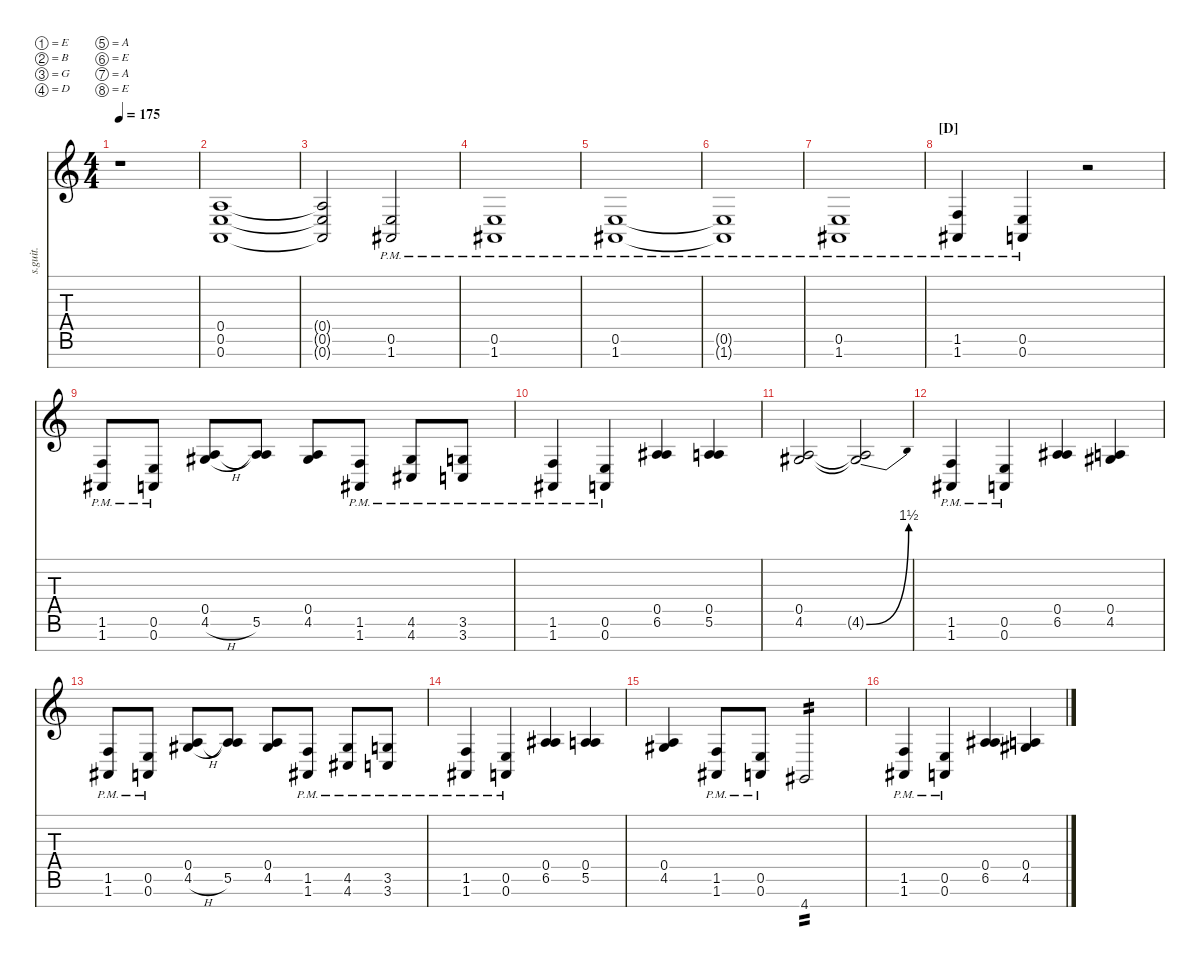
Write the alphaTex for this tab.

\defaultSystemsLayout 4
\hideDynamics
\bracketExtendMode nobrackets
\track ("Rhythm Guitar Right" "s.guit.") {instrument distortionguitar}
\staff {score tabs}
\tuning (E4 B3 G3 D3 A2 E2 A1 E1)
\ts (4 4)
\tempo 175
\clef g2
\ks c
r.1{dy ff} |
(0.5 0.6 0.7).1 |
(0.5{t} 0.6{t} 0.7{t}).2 (0.6{pm} 1.7{pm acc #}).2 |
(0.6{pm} 1.7{pm acc #}).1 |
(0.6{pm} 1.7{pm acc #}).1 |
(0.6{pm t} 1.7{pm t acc #}).1 |
(0.6{pm} 1.7{pm acc #}).1 |
\section ("D" "")
(1.6{pm} 1.7{pm acc #}).4 (0.6{pm} 0.7{pm}).4 r.2 |
(1.6{pm} 1.7{pm acc #}).8 (0.6{pm} 0.7{pm}).8 (0.5 4.6{h acc #}).8 (0.5{t} 5.6).8 (0.5 4.6{acc #}).8 (1.6{pm} 1.7{pm acc #}).8 (4.6{pm acc #} 4.7{pm acc #}).8 (3.6{pm} 3.7{pm}).8 |
(1.6{pm} 1.7{pm acc #}).4 (0.6{pm} 0.7{pm}).4 (0.5 6.6{acc #}).4 (0.5 5.6).4 |
(0.5 4.6{acc #}).2 (0.5{t} 4.6{be (bend 0 0 60 6) t acc #}).2 |
(1.6{pm} 1.7{pm acc #}).4 (0.6{pm} 0.7{pm}).4 (0.5 6.6{acc #}).4 (0.5 4.6{acc #}).4 |
(1.6{pm} 1.7{pm acc #}).8 (0.6{pm} 0.7{pm}).8 (0.5 4.6{h acc #}).8 (0.5{t} 5.6).8 (0.5 4.6{acc #}).8 (1.6{pm} 1.7{pm acc #}).8 (4.6{pm acc #} 4.7{pm acc #}).8 (3.6{pm} 3.7{pm}).8 |
(1.6{pm} 1.7{pm acc #}).4 (0.6{pm} 0.7{pm}).4 (0.5 6.6{acc #}).4 (0.5 5.6).4 |
(0.5 4.6{acc #}).4 (1.6{pm} 1.7{pm acc #}).8 (0.6{pm} 0.7{pm}).8 4.8{acc #}.2{tp 2} |
(1.6{pm} 1.7{pm acc #}).4 (0.6{pm} 0.7{pm}).4 (0.5 6.6{acc #}).4 (0.5 4.6{acc #}).4
